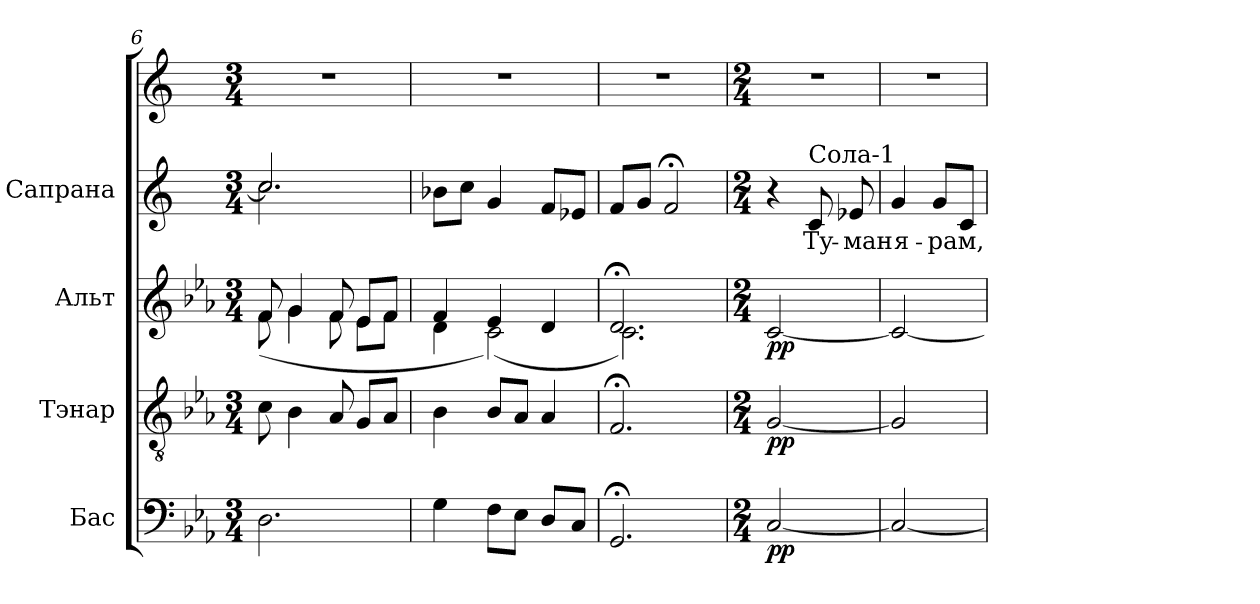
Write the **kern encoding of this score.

**kern	**dynam	**kern	**dynam	**kern	**dynam	**kern	**text	**kern
*part4	*part4	*part3	*part3	*part2	*part2	*part1	*part1	*part1
*staff5	*staff5	*staff4	*staff4	*staff3	*staff3	*staff2	*staff2	*staff1
*I"Бас	*	*I"Тэнар	*	*I"Альт	*	*I"Сапрана	*	*
!!LO:LB:g=z
*clefF4	*	*clefGv2	*	*clefG2	*	*clefG2	*	*clefG2
*	*	*ITrd7c12	*	*	*	*	*	*
*k[b-e-a-]	*	*k[b-e-a-]	*	*k[b-e-a-]	*	*k[]	*	*k[]
*c:	*	*c:	*	*c:	*	*a:	*	*a:
*M3/4	*	*M3/4	*	*M3/4	*	*M3/4	*	*M3/4
=6	=6	=6	=6	=6	=6	=6	=6	=6
*	*	*	*	*^	*	*^	*	*
!	!	!	!	!	!	!	!	!	!	!LO:N:vis=1
2.Di\	.	8Ci\	.	8fi/	(8fi\	.	2.cci/]	2.cci\	.	2.r
.	.	4BB-i\	.	4gi/	4gi\	.	.	.	.	.
.	.	8AA-i/	.	8fi/	8fi\	.	.	.	.	.
.	.	8GGi/L	.	8e-i/L	8e-i\L	.	.	.	.	.
.	.	8AA-i/J	.	8fi/J	8fi\J	.	.	.	.	.
*	*	*	*	*	*	*	*v	*v	*	*
=7	=7	=7	=7	=7	=7	=7	=7	=7	=7
!	!	!	!	!	!	!	!	!	!LO:N:vis=1
4Gi\	.	4BB-i\	.	4fi/	4di\	.	8b-i\L	.	2.r
.	.	.	.	.	.	.	8cci\J	.	.
8Fi\L	.	8BB-i/L	.	4e-i/	(2ci\)	.	4gi/	.	.
8E-i\J	.	8AA-i/J	.	.	.	.	.	.	.
8Di/L	.	4AA-i/	.	4di/	.	.	8fi/L	.	.
8Ci/J	.	.	.	.	.	.	8e-i/J	.	.
=8	=8	=8	=8	=8	=8	=8	=8	=8	=8
!	!	!	!	!	!	!	!	!	!LO:N:vis=1
2.GG;i/	.	2.FF;i/	.	(2.d;i/	2.ci\)	.	8fi/L	.	2.r
.	.	.	.	.	.	.	8gi/J	.	.
.	.	.	.	.	.	.	2f;i/	.	.
*	*	*	*	*v	*v	*	*	*	*
=9	=9	=9	=9	=9	=9	=9	=9	=9
*M2/4	*	*M2/4	*	*M2/4	*	*M2/4	*	*M2/4
!	!	!	!	!	!	!	!	!LO:N:vis=1
[<2Ci/	pp	[<2GGi/	pp	[<2ci/	pp	4r	.	2r
!	!	!	!	!	!	!LO:TX:a:t=Сола-1	!	!
!	!	!	!	!	!	!	!LO:LY:b:color=#000000	!
.	.	.	.	.	.	8ci/	Ту-	.
!	!	!	!	!	!	!	!LO:LY:b:color=#000000	!
.	.	.	.	.	.	8e-i/	-ман	.
=10	=10	=10	=10	=10	=10	=10	=10	=10
!	!	!	!	!	!	!	!LO:LY:b:color=#000000	!LO:N:vis=1
2Ci/_<	.	2GGi/]	.	2ci/_<	.	4gi/	я-	2r
!	!	!	!	!	!	!	!LO:LY:b:color=#000000	!
.	.	.	.	.	.	8gi/L	-рам,	.
.	.	.	.	.	.	8ci/J	.	.
=	=	=	=	=	=	=	=	=
*-	*-	*-	*-	*-	*-	*-	*-	*-
